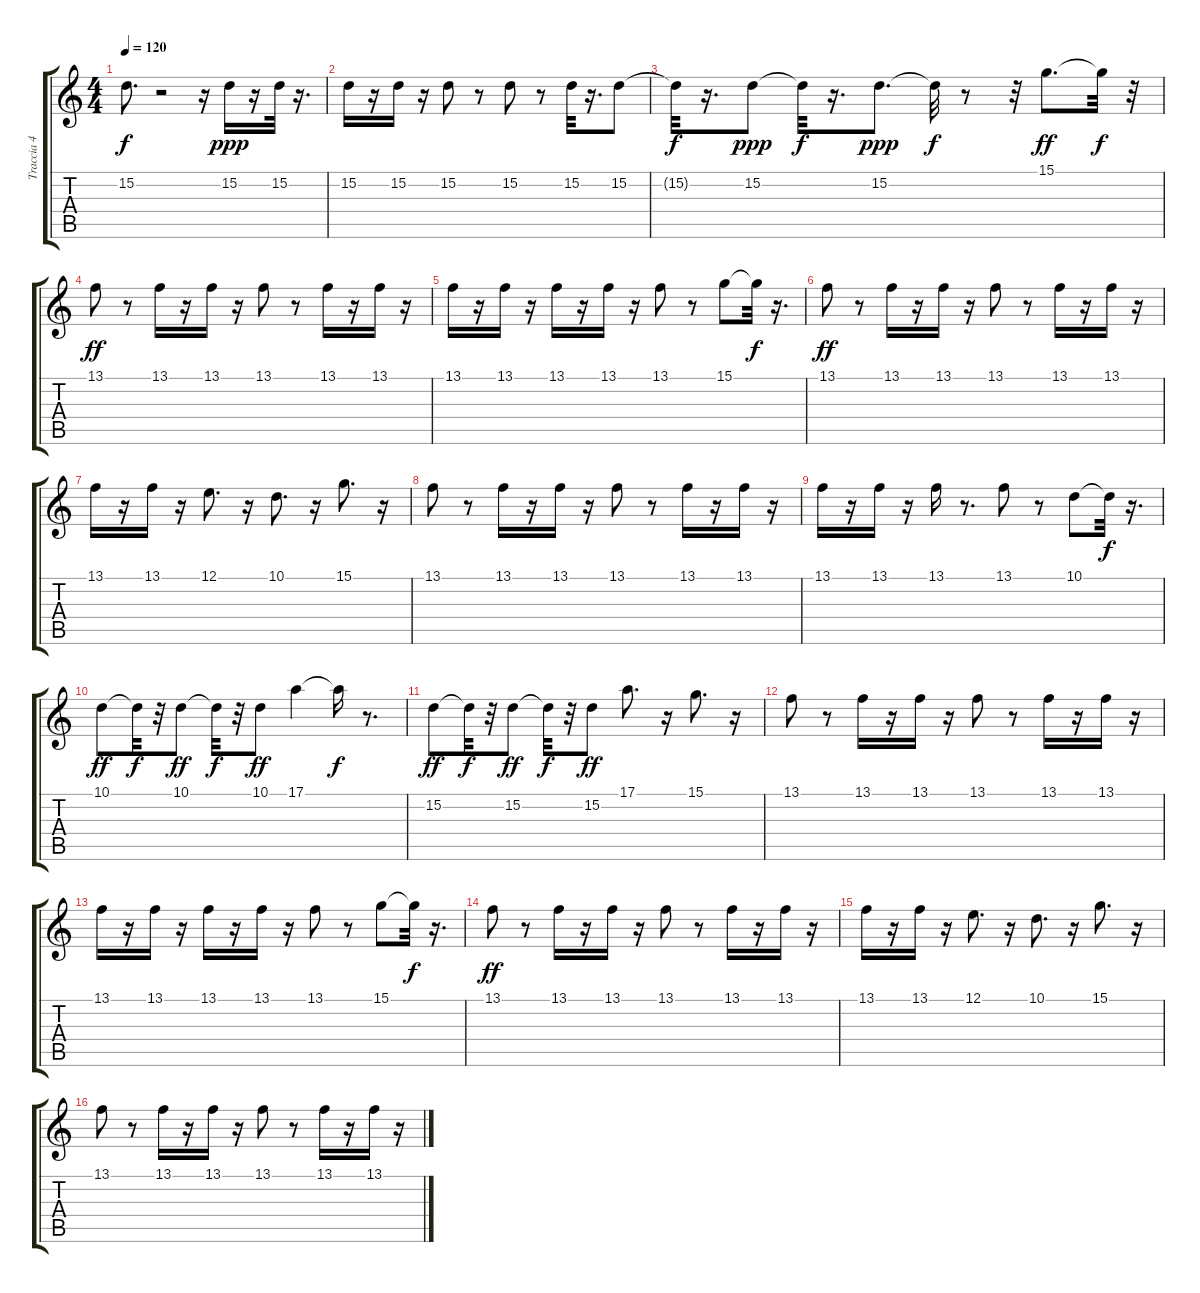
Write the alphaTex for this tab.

\track ("Traccia 4" "Traccia 4") {instrument lead8bassandlead}
\staff {score tabs}
\tuning (E4 B3 G3 D3 A2 E2) {hide}
\ts (4 4)
\tempo 120
\clef g2
\ks c
15.2{t}.8{d dy f} r.2 r.16 15.2.16{dy ppp} r.16 15.2.32 r.16{d} |
15.2.16 r.16 15.2.16 r.16 15.2.8 r.8 15.2.8 r.8 15.2.32 r.16{d} 15.2.8 |
15.2{t}.32{dy f} r.16{d} 15.2.8{dy ppp} 15.2{t}.32{dy f} r.16{d} 15.2.8{d dy ppp} 15.2{t}.32{dy f} r.8 r.32 15.1.8{d dy ff} 15.1{t}.32{dy f} r.32 |
13.1.8{dy ff} r.8 13.1.16 r.16 13.1.16 r.16 13.1.8 r.8 13.1.16 r.16 13.1.16 r.16 |
13.1.16 r.16 13.1.16 r.16 13.1.16 r.16 13.1.16 r.16 13.1.8 r.8 15.1.8 15.1{t}.32{dy f} r.16{d} |
13.1.8{dy ff} r.8 13.1.16 r.16 13.1.16 r.16 13.1.8 r.8 13.1.16 r.16 13.1.16 r.16 |
13.1.16 r.16 13.1.16 r.16 12.1.8{d} r.16 10.1.8{d} r.16 15.1.8{d} r.16 |
13.1.8 r.8 13.1.16 r.16 13.1.16 r.16 13.1.8 r.8 13.1.16 r.16 13.1.16 r.16 |
13.1.16 r.16 13.1.16 r.16 13.1.16 r.8{d} 13.1.8 r.8 10.1.8 10.1{t}.32{dy f} r.16{d} |
10.1.8{dy ff} 10.1{t}.32{dy f} r.32 10.1.8{dy ff} 10.1{t}.32{dy f} r.32 10.1.8{dy ff} 17.1.4 17.1{t}.16{dy f} r.8{d} |
15.2.8{dy ff} 15.2{t}.32{dy f} r.32 15.2.8{dy ff} 15.2{t}.32{dy f} r.32 15.2.8{dy ff} 17.1.8{d} r.16 15.1.8{d} r.16 |
13.1.8 r.8 13.1.16 r.16 13.1.16 r.16 13.1.8 r.8 13.1.16 r.16 13.1.16 r.16 |
13.1.16 r.16 13.1.16 r.16 13.1.16 r.16 13.1.16 r.16 13.1.8 r.8 15.1.8 15.1{t}.32{dy f} r.16{d} |
13.1.8{dy ff} r.8 13.1.16 r.16 13.1.16 r.16 13.1.8 r.8 13.1.16 r.16 13.1.16 r.16 |
13.1.16 r.16 13.1.16 r.16 12.1.8{d} r.16 10.1.8{d} r.16 15.1.8{d} r.16 |
13.1.8 r.8 13.1.16 r.16 13.1.16 r.16 13.1.8 r.8 13.1.16 r.16 13.1.16 r.16
